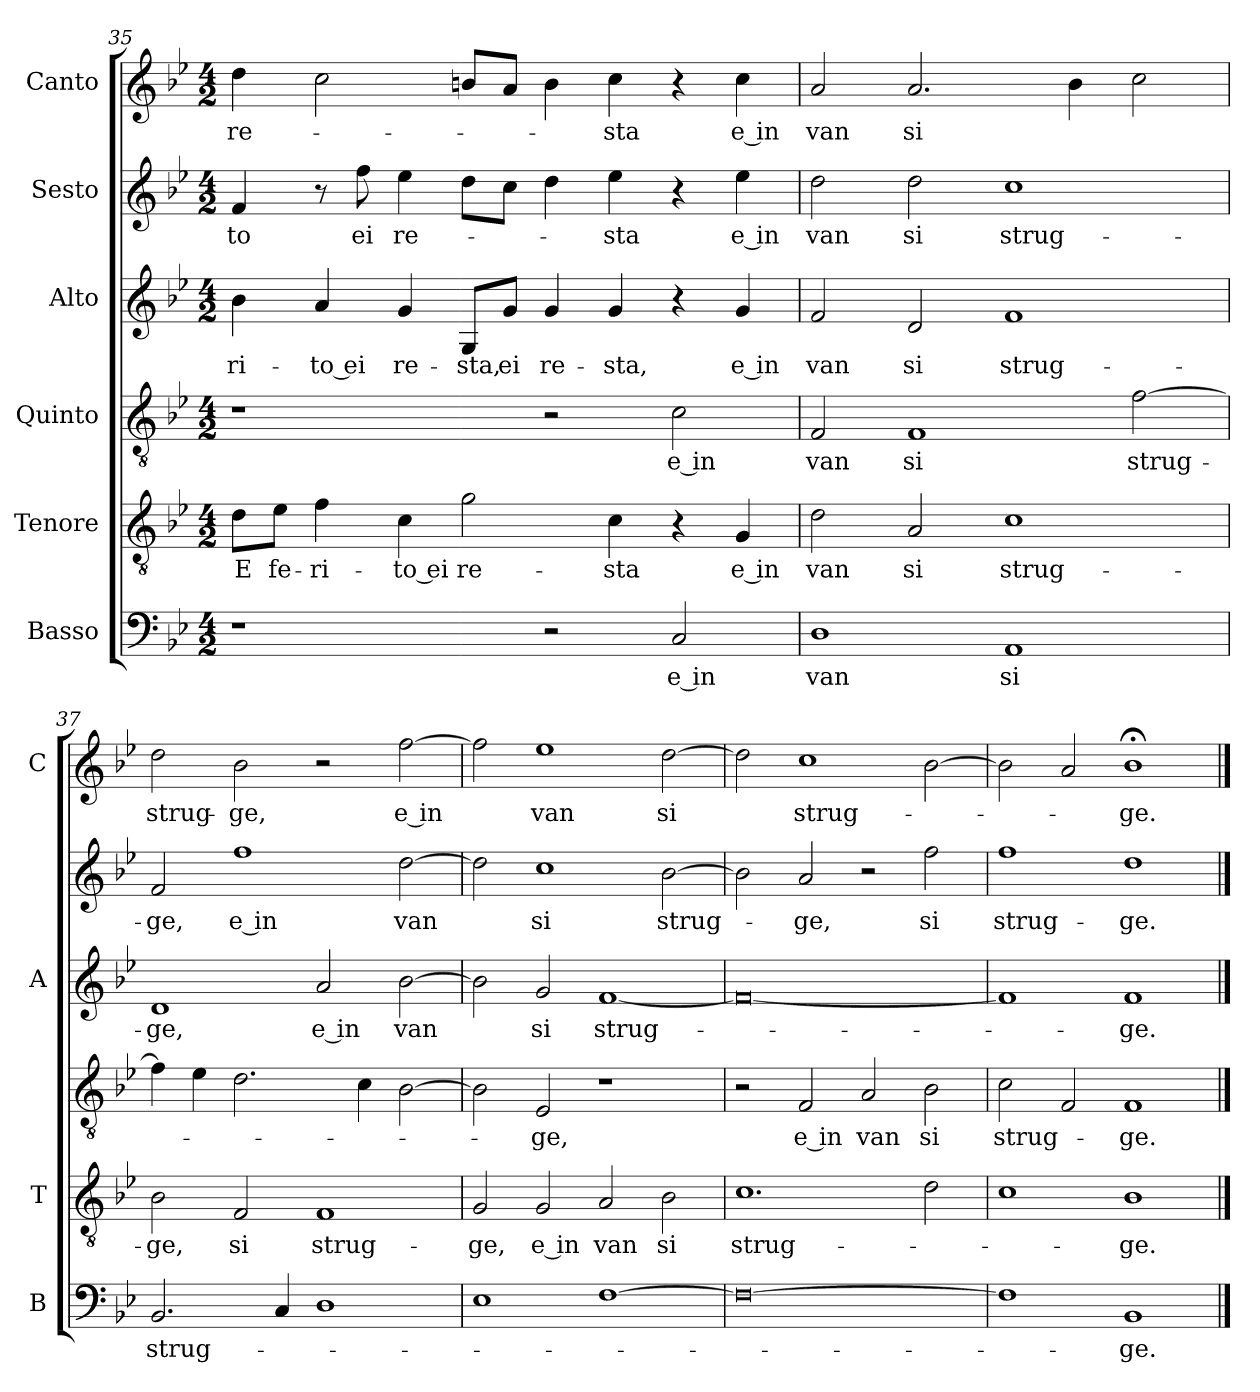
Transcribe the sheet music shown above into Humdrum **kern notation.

**kern	**text	**kern	**text	**kern	**text	**kern	**text	**kern	**text	**kern	**text
*part6	*part6	*part5	*part5	*part4	*part4	*part3	*part3	*part2	*part2	*part1	*part1
*staff6	*staff6	*staff5	*staff5	*staff4	*staff4	*staff3	*staff3	*staff2	*staff2	*staff1	*staff1
*I"Basso	*	*I"Tenore	*	*I"Quinto	*	*I"Alto	*	*I"Sesto	*	*I"Canto	*
*I'B	*	*I'T	*	*	*	*I'A	*	*	*	*I'C	*
*clefF4	*	*clefGv2	*	*clefGv2	*	*clefG2	*	*clefG2	*	*clefG2	*
*k[b-e-]	*	*k[b-e-]	*	*k[b-e-]	*	*k[b-e-]	*	*k[b-e-]	*	*k[b-e-]	*
*B-:	*	*B-:	*	*B-:	*	*B-:	*	*B-:	*	*B-:	*
*M4/2	*	*M4/2	*	*M4/2	*	*M4/2	*	*M4/2	*	*M4/2	*
=35	=35	=35	=35	=35	=35	=35	=35	=35	=35	=35	=35
!	!	!	!LO:LY:b	!	!	!	!LO:LY:b	!	!LO:LY:b	!	!LO:LY:b
1r	.	8d\L	E	1r	.	4b-\	-ri-	4f/	-to	4dd\	re-
!	!	!	!LO:LY:b	!	!	!	!	!	!	!	!
.	.	8e-\J	fe-	.	.	.	.	.	.	.	.
!	!	!	!LO:LY:b	!	!	!	!LO:LY:b	!	!	!	!
.	.	4f\	-ri-	.	.	4a/	-to ei	8r	.	2cc\	.
!	!	!	!	!	!	!	!	!	!LO:LY:b	!	!
.	.	.	.	.	.	.	.	8ff\	ei	.	.
!	!	!	!LO:LY:b	!	!	!	!LO:LY:b	!	!LO:LY:b	!	!
.	.	4c\	-to ei	.	.	4g/	re-	4ee-\	re-	.	.
!	!	!	!LO:LY:b	!	!	!	!LO:LY:b	!	!	!	!
.	.	2g\	re-	.	.	8G/L	-sta,	8dd\L	.	8bn/L	.
!	!	!	!	!	!	!	!LO:LY:b	!	!	!	!
.	.	.	.	.	.	8g/J	ei	8cc\J	.	8a/J	.
!	!	!	!	!	!	!	!LO:LY:b	!	!	!	!
2r	.	.	.	2r	.	4g/	re-	4dd\	.	4b\	.
!	!	!	!LO:LY:b	!	!	!	!LO:LY:b	!	!LO:LY:b	!	!LO:LY:b
.	.	4c\	-sta	.	.	4g/	-sta,	4ee-\	-sta	4cc\	-sta
!	!LO:LY:b	!	!	!	!LO:LY:b	!	!	!	!	!	!
2C/	e in	4r	.	2c\	e in	4r	.	4r	.	4r	.
!	!	!	!LO:LY:b	!	!	!	!LO:LY:b	!	!LO:LY:b	!	!LO:LY:b
.	.	4G/	e in	.	.	4g/	e in	4ee-\	e in	4cc\	e in
=36	=36	=36	=36	=36	=36	=36	=36	=36	=36	=36	=36
!	!LO:LY:b	!	!LO:LY:b	!	!LO:LY:b	!	!LO:LY:b	!	!LO:LY:b	!	!LO:LY:b
1D	van	2d\	van	2F/	van	2f/	van	2dd\	van	2a/	van
!	!	!	!LO:LY:b	!	!LO:LY:b	!	!LO:LY:b	!	!LO:LY:b	!	!LO:LY:b
.	.	2A/	si	1F	si	2d/	si	2dd\	si	2.a/	si
!	!LO:LY:b	!	!LO:LY:b	!	!	!	!LO:LY:b	!	!LO:LY:b	!	!
1AA	si	1c	strug-	.	.	1f	strug-	1cc	strug-	.	.
.	.	.	.	.	.	.	.	.	.	4b-\	.
!	!	!	!	!	!LO:LY:b	!	!	!	!	!	!
.	.	.	.	[2f\	strug-	.	.	.	.	2cc\	.
!!LO:LB:g=z
=37	=37	=37	=37	=37	=37	=37	=37	=37	=37	=37	=37
!	!LO:LY:b	!	!LO:LY:b	!	!	!	!LO:LY:b	!	!LO:LY:b	!	!LO:LY:b
2.BB-/	strug-	2B-\	-ge,	4f\]	.	1d	-ge,	2f/	-ge,	2dd\	strug-
.	.	.	.	4e-\	.	.	.	.	.	.	.
!	!	!	!LO:LY:b	!	!	!	!	!	!LO:LY:b	!	!LO:LY:b
.	.	2F/	si	2.d\	.	.	.	1ff	e in	2b-\	-ge,
4C/	.	.	.	.	.	.	.	.	.	.	.
!	!	!	!LO:LY:b	!	!	!	!LO:LY:b	!	!	!	!
1D	.	1F	strug-	.	.	2a/	e in	.	.	2r	.
.	.	.	.	4c\	.	.	.	.	.	.	.
!	!	!	!	!	!	!	!LO:LY:b	!	!LO:LY:b	!	!LO:LY:b
.	.	.	.	[2B-\	.	[2b-\	van	[2dd\	van	[2ff\	e in
=38	=38	=38	=38	=38	=38	=38	=38	=38	=38	=38	=38
!	!	!	!LO:LY:b	!	!	!	!	!	!	!	!
1E-	.	2G/	-ge,	2B-\]	.	2b-\]	.	2dd\]	.	2ff\]	.
!	!	!	!LO:LY:b	!	!LO:LY:b	!	!LO:LY:b	!	!LO:LY:b	!	!LO:LY:b
.	.	2G/	e in	2E-/	-ge,	2g/	si	1cc	si	1ee-	van
!	!	!	!LO:LY:b	!	!	!	!LO:LY:b	!	!	!	!
[1F	.	2A/	van	1r	.	[1f	strug-	.	.	.	.
!	!	!	!LO:LY:b	!	!	!	!	!	!LO:LY:b	!	!LO:LY:b
.	.	2B-\	si	.	.	.	.	[2b-\	strug-	[2dd\	si
=39	=39	=39	=39	=39	=39	=39	=39	=39	=39	=39	=39
!	!	!	!LO:LY:b	!	!	!	!	!	!	!	!
0F_	.	1.c	strug-	2r	.	0f_	.	2b-\]	.	2dd\]	.
!	!	!	!	!	!LO:LY:b	!	!	!	!LO:LY:b	!	!LO:LY:b
.	.	.	.	2F/	e in	.	.	2a/	-ge,	1cc	strug-
!	!	!	!	!	!LO:LY:b	!	!	!	!	!	!
.	.	.	.	2A/	van	.	.	2r	.	.	.
!	!	!	!	!	!LO:LY:b	!	!	!	!LO:LY:b	!	!
.	.	2d\	.	2B-\	si	.	.	2ff\	si	[2b-\	.
=40	=40	=40	=40	=40	=40	=40	=40	=40	=40	=40	=40
!	!	!	!	!	!LO:LY:b	!	!	!	!LO:LY:b	!	!
1F]	.	1c	.	2c\	strug-	1f]	.	1ff	strug-	2b-\]	.
.	.	.	.	2F/	.	.	.	.	.	2a/	.
!	!LO:LY:b	!	!LO:LY:b	!	!LO:LY:b	!	!LO:LY:b	!	!LO:LY:b	!	!LO:LY:b
1BB-	-ge.	1B-	-ge.	1F	-ge.	1f	-ge.	1dd	-ge.	1b-;<	-ge.
==	==	==	==	==	==	==	==	==	==	==	==
*-	*-	*-	*-	*-	*-	*-	*-	*-	*-	*-	*-
